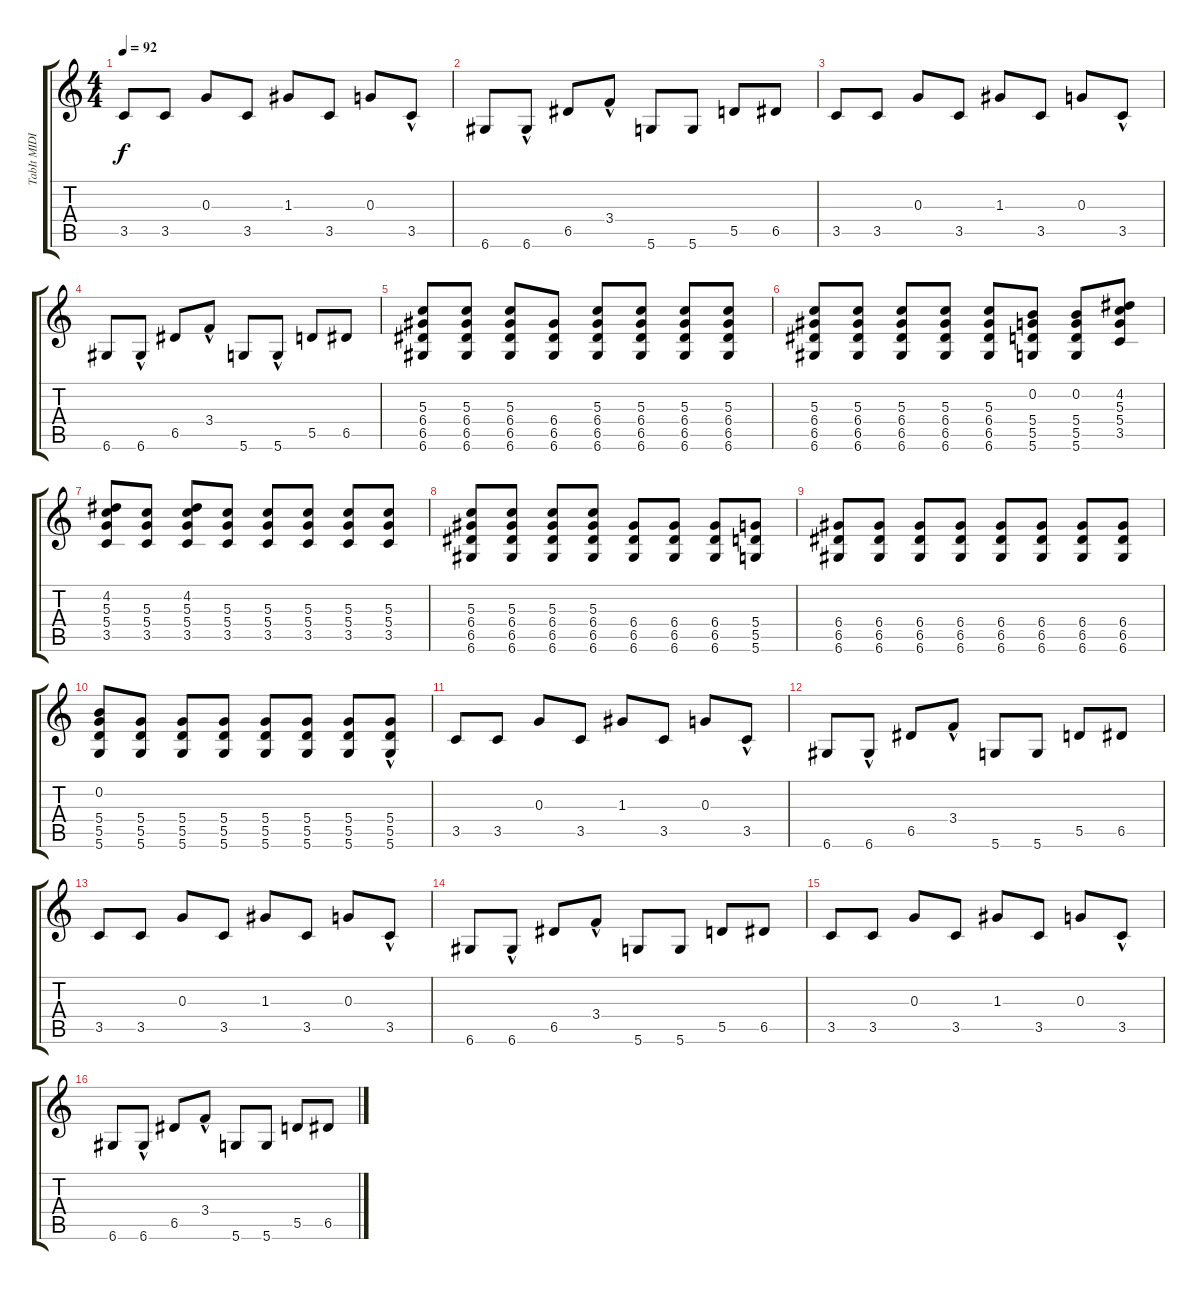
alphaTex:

\track ("TabIt MIDI - Track 1" "TabIt MIDI") {instrument distortionguitar}
\staff {score tabs}
\tuning (E4 B3 G3 D3 A2 D2) {hide}
\ts (4 4)
\tempo 92
\clef g2
\ks c
3.5.8{dy f} 3.5.8 0.3.8 3.5.8 1.3.8 3.5.8 0.3.8 3.5{hac}.8 |
6.6.8 6.6{hac}.8 6.5.8 3.4{hac}.8 5.6.8 5.6.8 5.5.8 6.5.8 |
3.5.8 3.5.8 0.3.8 3.5.8 1.3.8 3.5.8 0.3.8 3.5{hac}.8 |
6.6.8 6.6{hac}.8 6.5.8 3.4{hac}.8 5.6.8 5.6{hac}.8 5.5.8 6.5.8 |
(5.3 6.4 6.5 6.6).8 (5.3 6.4 6.5 6.6).8 (5.3 6.4 6.5 6.6).8 (6.4 6.5 6.6).8 (5.3 6.4 6.5 6.6).8 (5.3 6.4 6.5 6.6).8 (5.3 6.4 6.5 6.6).8 (5.3 6.4 6.5 6.6).8 |
(5.3 6.4 6.5 6.6).8 (5.3 6.4 6.5 6.6).8 (5.3 6.4 6.5 6.6).8 (5.3 6.4 6.5 6.6).8 (5.3 6.4 6.5 6.6).8 (0.2 5.4 5.5 5.6).8 (0.2 5.4 5.5 5.6).8 (4.2 5.3 5.4 3.5).8 |
(4.2 5.3 5.4 3.5).8 (5.3 5.4 3.5).8 (4.2 5.3 5.4 3.5).8 (5.3 5.4 3.5).8 (5.3 5.4 3.5).8 (5.3 5.4 3.5).8 (5.3 5.4 3.5).8 (5.3 5.4 3.5).8 |
(5.3 6.4 6.5 6.6).8 (5.3 6.4 6.5 6.6).8 (5.3 6.4 6.5 6.6).8 (5.3 6.4 6.5 6.6).8 (6.4 6.5 6.6).8 (6.4 6.5 6.6).8 (6.4 6.5 6.6).8 (5.4 5.5 5.6).8 |
(6.4 6.5 6.6).8 (6.4 6.5 6.6).8 (6.4 6.5 6.6).8 (6.4 6.5 6.6).8 (6.4 6.5 6.6).8 (6.4 6.5 6.6).8 (6.4 6.5 6.6).8 (6.4 6.5 6.6).8 |
(0.2 5.4 5.5 5.6).8 (5.4 5.5 5.6).8 (5.4 5.5 5.6).8 (5.4 5.5 5.6).8 (5.4 5.5 5.6).8 (5.4 5.5 5.6).8 (5.4 5.5 5.6).8 (5.4{hac} 5.5 5.6).8 |
3.5.8 3.5.8 0.3.8 3.5.8 1.3.8 3.5.8 0.3.8 3.5{hac}.8 |
6.6.8 6.6{hac}.8 6.5.8 3.4{hac}.8 5.6.8 5.6.8 5.5.8 6.5.8 |
3.5.8 3.5.8 0.3.8 3.5.8 1.3.8 3.5.8 0.3.8 3.5{hac}.8 |
6.6.8 6.6{hac}.8 6.5.8 3.4{hac}.8 5.6.8 5.6.8 5.5.8 6.5.8 |
3.5.8 3.5.8 0.3.8 3.5.8 1.3.8 3.5.8 0.3.8 3.5{hac}.8 |
6.6.8 6.6{hac}.8 6.5.8 3.4{hac}.8 5.6.8 5.6.8 5.5.8 6.5.8
